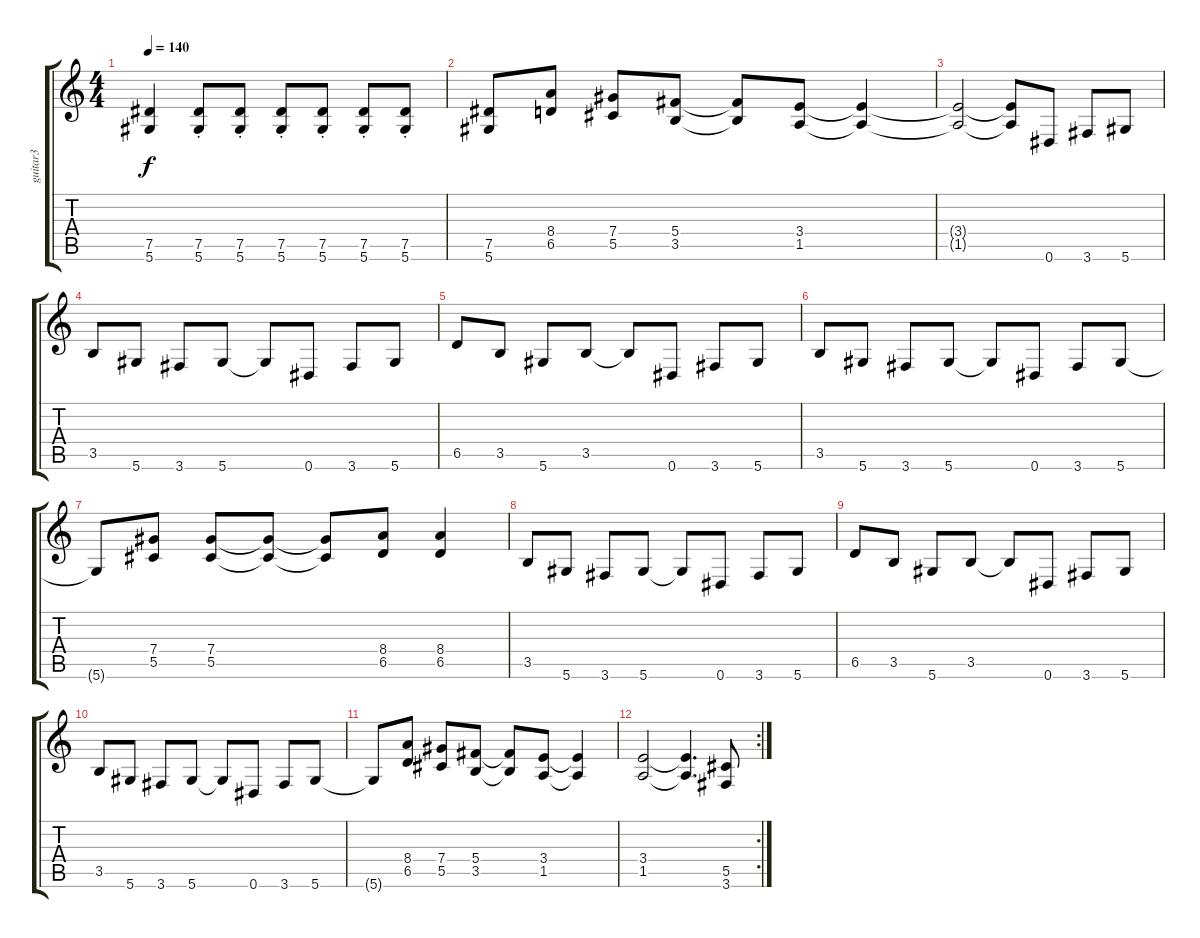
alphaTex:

\track ("guitar3" "guitar3") {instrument distortionguitar}
\staff {score tabs}
\tuning (Eb4 Bb3 Gb3 Db3 Ab2 Eb2) {hide}
\ts (4 4)
\tempo 140
\clef g2
\ks c
(7.5 5.6).4{dy f} (7.5{st} 5.6{st}).8 (7.5{st} 5.6{st}).8 (7.5{st} 5.6{st}).8 (7.5{st} 5.6{st}).8 (7.5{st} 5.6{st}).8 (7.5{st} 5.6{st}).8 |
(7.5 5.6).8 (8.4 6.5).8 (7.4 5.5).8 (5.4 3.5).8 (5.4{t} 3.5{t}).8 (3.4 1.5).8 (3.4{t} 1.5{t}).4 |
(3.4{t} 1.5{t}).2 (3.4{t} 1.5{t}).8 0.6.8 3.6.8 5.6.8 |
3.5.8 5.6.8 3.6.8 5.6.8 5.6{t}.8 0.6.8 3.6.8 5.6.8 |
6.5.8 3.5.8 5.6.8 3.5.8 3.5{t}.8 0.6.8 3.6.8 5.6.8 |
3.5.8 5.6.8 3.6.8 5.6.8 5.6{t}.8 0.6.8 3.6.8 5.6.8 |
5.6{t}.8 (7.4 5.5).8 (7.4 5.5).8 (7.4{t} 5.5{t}).8 (7.4{t} 5.5{t}).8 (8.4 6.5).8 (8.4 6.5).4 |
3.5.8 5.6.8 3.6.8 5.6.8 5.6{t}.8 0.6.8 3.6.8 5.6.8 |
6.5.8 3.5.8 5.6.8 3.5.8 3.5{t}.8 0.6.8 3.6.8 5.6.8 |
3.5.8 5.6.8 3.6.8 5.6.8 5.6{t}.8 0.6.8 3.6.8 5.6.8 |
5.6{t}.8 (8.4 6.5).8 (7.4 5.5).8 (5.4 3.5).8 (5.4{t} 3.5{t}).8 (3.4 1.5).8 (3.4{t} 1.5{t}).4 |
\rc 2
(3.4 1.5).2 (3.4{t} 1.5{t}).4{d} (5.5 3.6).8
